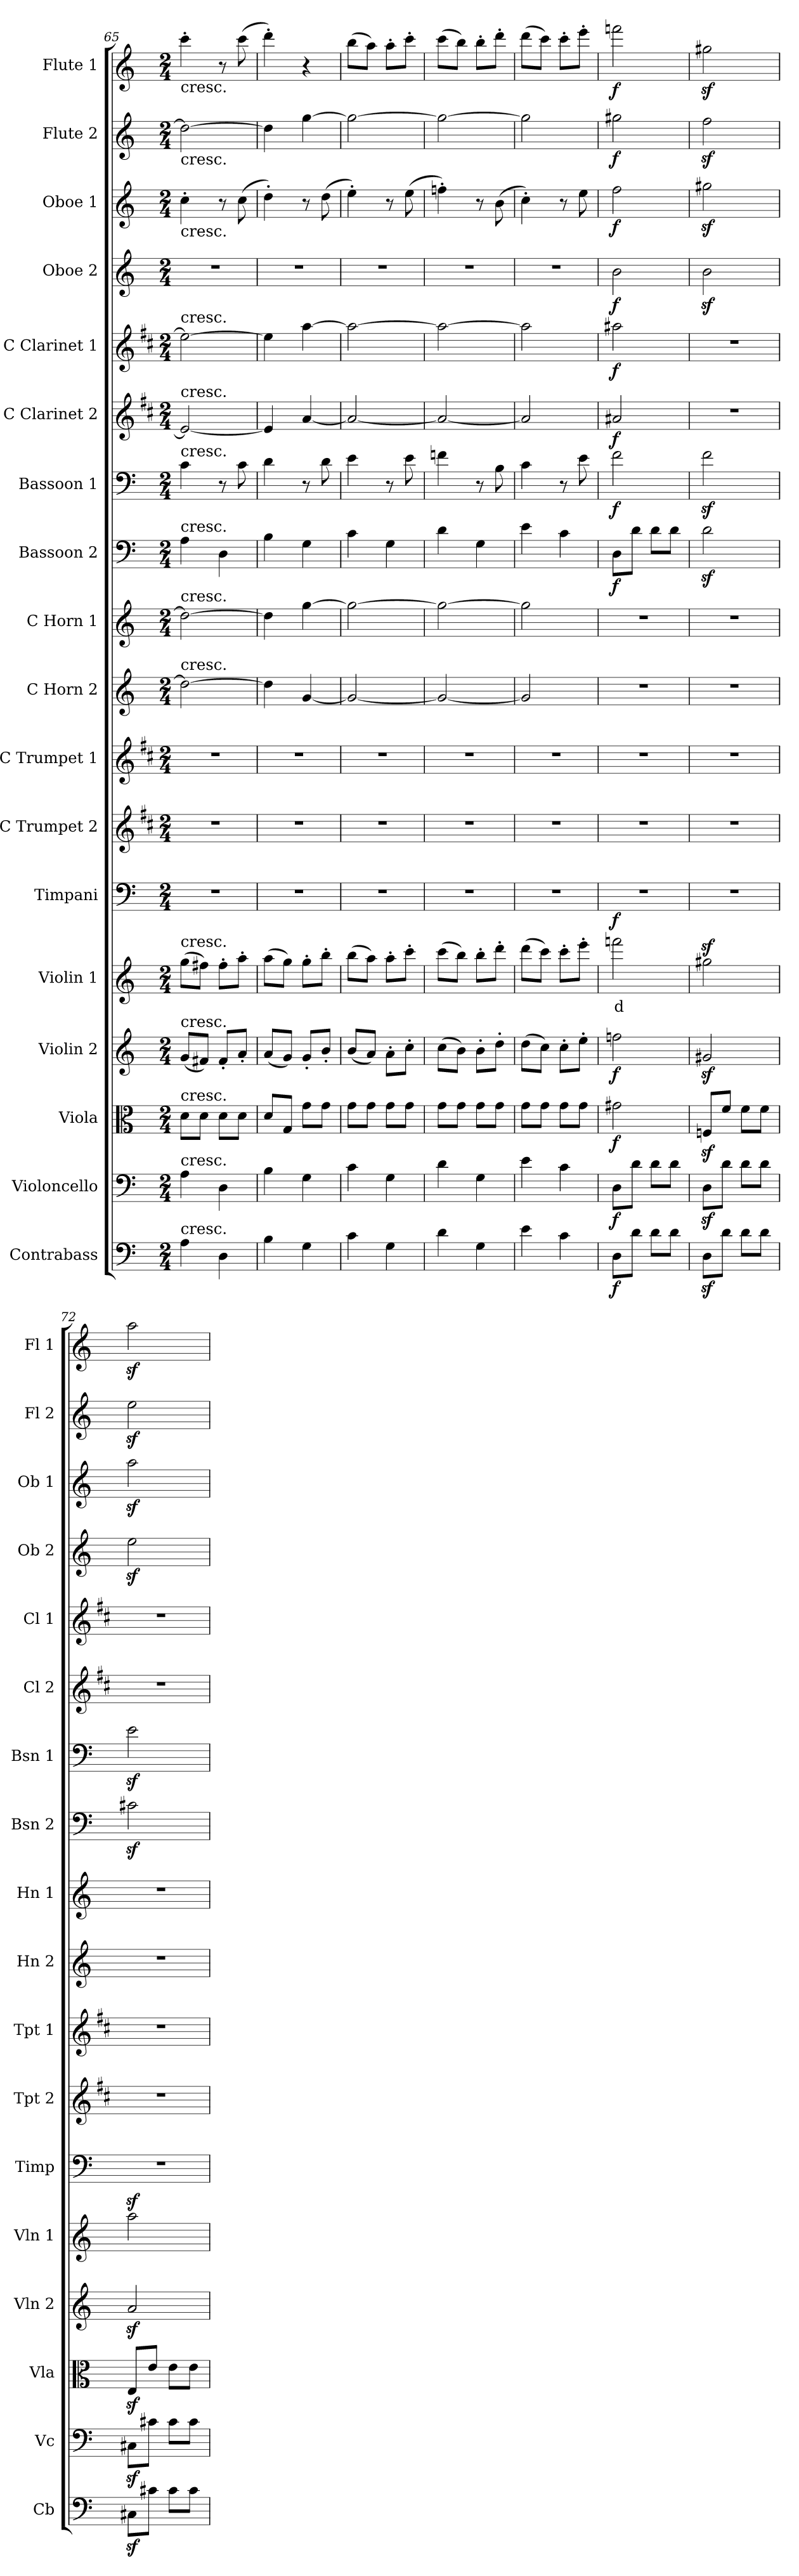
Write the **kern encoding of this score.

**kern	**dynam	**kern	**dynam	**kern	**dynam	**kern	**dynam	**kern	**text	**dynam	**kern	**kern	**kern	**kern	**kern	**kern	**dynam	**kern	**dynam	**kern	**dynam	**kern	**dynam	**kern	**dynam	**kern	**dynam	**kern	**dynam	**kern	**dynam
*part18	*part18	*part17	*part17	*part16	*part16	*part15	*part15	*part14	*part14	*part14	*part13	*part12	*part11	*part10	*part9	*part8	*part8	*part7	*part7	*part6	*part6	*part5	*part5	*part4	*part4	*part3	*part3	*part2	*part2	*part1	*part1
*staff18	*staff18	*staff17	*staff17	*staff16	*staff16	*staff15	*staff15	*staff14	*staff14	*staff14	*staff13	*staff12	*staff11	*staff10	*staff9	*staff8	*staff8	*staff7	*staff7	*staff6	*staff6	*staff5	*staff5	*staff4	*staff4	*staff3	*staff3	*staff2	*staff2	*staff1	*staff1
*I"Contrabass	*	*I"Violoncello	*	*I"Viola	*	*I"Violin 2	*	*I"Violin 1	*	*	*I"Timpani	*I"C Trumpet 2	*I"C Trumpet 1	*I"C Horn 2	*I"C Horn 1	*I"Bassoon 2	*	*I"Bassoon 1	*	*I"C Clarinet 2	*	*I"C Clarinet 1	*	*I"Oboe 2	*	*I"Oboe 1	*	*I"Flute 2	*	*I"Flute 1	*
*I'Cb	*	*I'Vc	*	*I'Vla	*	*I'Vln 2	*	*I'Vln 1	*	*	*I'Timp	*I'Tpt 2	*I'Tpt 1	*I'Hn 2	*I'Hn 1	*I'Bsn 2	*	*I'Bsn 1	*	*I'Cl 2	*	*I'Cl 1	*	*I'Ob 2	*	*I'Ob 1	*	*I'Fl 2	*	*I'Fl 1	*
*clefF4	*	*clefF4	*	*clefC3	*	*clefG2	*	*clefG2	*	*	*clefF4	*clefG2	*clefG2	*clefG2	*clefG2	*clefF4	*	*clefF4	*	*clefG2	*	*clefG2	*	*clefG2	*	*clefG2	*	*clefG2	*	*clefG2	*
*ITrd7c12	*	*	*	*	*	*	*	*	*	*	*	*ITrd1c2	*ITrd1c2	*ITrd7c12	*ITrd7c12	*	*	*	*	*ITrd1c2	*	*ITrd1c2	*	*	*	*	*	*	*	*	*
*k[]	*	*k[]	*	*k[]	*	*k[]	*	*k[]	*	*	*k[]	*k[]	*k[]	*k[]	*k[]	*k[]	*	*k[]	*	*k[]	*	*k[]	*	*k[]	*	*k[]	*	*k[]	*	*k[]	*
*M2/4	*	*M2/4	*	*M2/4	*	*M2/4	*	*M2/4	*	*	*M2/4	*M2/4	*M2/4	*M2/4	*M2/4	*M2/4	*	*M2/4	*	*M2/4	*	*M2/4	*	*M2/4	*	*M2/4	*	*M2/4	*	*M2/4	*
=65	=65	=65	=65	=65	=65	=65	=65	=65	=65	=65	=65	=65	=65	=65	=65	=65	=65	=65	=65	=65	=65	=65	=65	=65	=65	=65	=65	=65	=65	=65	=65
!	!	!	!	!	!	!	!	!	!	!	!	!	!	!	!	!	!	!	!	!	!	!	!	!	!	!	!	!	!	!LO:TX:b:t=cresc.	!
!	!	!	!	!	!	!	!	!	!	!	!	!	!	!	!	!	!	!	!	!	!	!	!	!	!	!	!	!LO:TX:b:t=cresc.	!	!	!
!	!	!	!	!	!	!	!	!	!	!	!	!	!	!	!	!	!	!	!	!	!	!	!	!	!	!LO:TX:b:t=cresc.	!	!	!	!	!
!	!	!	!	!	!	!	!	!	!	!	!	!	!	!	!	!	!	!	!	!	!	!LO:TX:a:t=cresc.	!	!	!	!	!	!	!	!	!
!	!	!	!	!	!	!	!	!	!	!	!	!	!	!	!	!	!	!	!	!LO:TX:a:t=cresc.	!	!	!	!	!	!	!	!	!	!	!
!	!	!	!	!	!	!	!	!	!	!	!	!	!	!	!	!	!	!LO:TX:a:t=cresc.	!	!	!	!	!	!	!	!	!	!	!	!	!
!	!	!	!	!	!	!	!	!	!	!	!	!	!	!	!	!LO:TX:a:t=cresc.	!	!	!	!	!	!	!	!	!	!	!	!	!	!	!
!	!	!	!	!	!	!	!	!	!	!	!	!	!	!	!LO:TX:a:t=cresc.	!	!	!	!	!	!	!	!	!	!	!	!	!	!	!	!
!	!	!	!	!	!	!	!	!	!	!	!	!	!	!LO:TX:a:t=cresc.	!	!	!	!	!	!	!	!	!	!	!	!	!	!	!	!	!
!	!	!	!	!	!	!	!	!LO:TX:a:t=cresc.	!	!	!	!	!	!	!	!	!	!	!	!	!	!	!	!	!	!	!	!	!	!	!
!	!	!	!	!	!	!LO:TX:a:t=cresc.	!	!	!	!	!	!	!	!	!	!	!	!	!	!	!	!	!	!	!	!	!	!	!	!	!
!	!	!	!	!LO:TX:a:t=cresc.	!	!	!	!	!	!	!	!	!	!	!	!	!	!	!	!	!	!	!	!	!	!	!	!	!	!	!
!	!	!LO:TX:a:t=cresc.	!	!	!	!	!	!	!	!	!	!	!	!	!	!	!	!	!	!	!	!	!	!	!	!	!	!	!	!	!
!LO:TX:a:t=cresc.	!	!	!	!	!	!	!	!	!	!	!	!	!	!	!	!	!	!	!	!	!	!	!	!	!	!	!	!	!	!	!
4AA\	.	4A\	.	8d\L	.	(8g/L	.	(8gg\L	.	.	2r	2r	2r	2d\_	2d\_	4A\	.	4c\	.	2d/_	.	2dd\_	.	2r	.	4cc'\	.	2dd\_	.	4ccc'\	.
.	.	.	.	8d\J	.	8f#X/J)	.	8ff#X\J)	.	.	.	.	.	.	.	.	.	.	.	.	.	.	.	.	.	.	.	.	.	.	.
4DD\	.	4D\	.	8d\L	.	8f#'/L	.	8ff#'\L	.	.	.	.	.	.	.	4D\	.	8r	.	.	.	.	.	.	.	8r	.	.	.	8r	.
.	.	.	.	8d\J	.	8a'/J	.	8aa'\J	.	.	.	.	.	.	.	.	.	8c\	.	.	.	.	.	.	.	(8cc\	.	.	.	(8ccc\	.
=66	=66	=66	=66	=66	=66	=66	=66	=66	=66	=66	=66	=66	=66	=66	=66	=66	=66	=66	=66	=66	=66	=66	=66	=66	=66	=66	=66	=66	=66	=66	=66
4BB\	.	4B\	.	8d/L	.	(8a/L	.	(8aa\L	.	.	2r	2r	2r	4d\]	4d\]	4B\	.	4d\	.	4d/]	.	4dd\]	.	2r	.	4dd'\)	.	4dd\]	.	4ddd'\)	.
.	.	.	.	8G/J	.	8g/J)	.	8gg\J)	.	.	.	.	.	.	.	.	.	.	.	.	.	.	.	.	.	.	.	.	.	.	.
4GG\	.	4G\	.	8g\L	.	8g'/L	.	8gg'\L	.	.	.	.	.	[4G/	[4g\	4G\	.	8r	.	[4g/	.	[4gg\	.	.	.	8r	.	[4gg\	.	4r	.
.	.	.	.	8g\J	.	8b'/J	.	8bb'\J	.	.	.	.	.	.	.	.	.	8d\	.	.	.	.	.	.	.	(8dd\	.	.	.	.	.
!!LO:PB:g=z
=67	=67	=67	=67	=67	=67	=67	=67	=67	=67	=67	=67	=67	=67	=67	=67	=67	=67	=67	=67	=67	=67	=67	=67	=67	=67	=67	=67	=67	=67	=67	=67
4C\	.	4c\	.	8g\L	.	(8b/L	.	(8bb\L	.	.	2r	2r	2r	2G/_	2g\_	4c\	.	4e\	.	2g/_	.	2gg\_	.	2r	.	4ee'\)	.	2gg\_	.	(8bb\L	.
.	.	.	.	8g\J	.	8a/J)	.	8aa\J)	.	.	.	.	.	.	.	.	.	.	.	.	.	.	.	.	.	.	.	.	.	8aa\J)	.
4GG\	.	4G\	.	8g\L	.	8a'\L	.	8aa'\L	.	.	.	.	.	.	.	4G\	.	8r	.	.	.	.	.	.	.	8r	.	.	.	8aa'\L	.
.	.	.	.	8g\J	.	8cc'\J	.	8ccc'\J	.	.	.	.	.	.	.	.	.	8e\	.	.	.	.	.	.	.	(8ee\	.	.	.	8ccc'\J	.
=68	=68	=68	=68	=68	=68	=68	=68	=68	=68	=68	=68	=68	=68	=68	=68	=68	=68	=68	=68	=68	=68	=68	=68	=68	=68	=68	=68	=68	=68	=68	=68
4D\	.	4d\	.	8g\L	.	(8cc\L	.	(8ccc\L	.	.	2r	2r	2r	2G/_	2g\_	4d\	.	4fn\	.	2g/_	.	2gg\_	.	2r	.	4ffn'\)	.	2gg\_	.	(8ccc\L	.
.	.	.	.	8g\J	.	8b\J)	.	8bb\J)	.	.	.	.	.	.	.	.	.	.	.	.	.	.	.	.	.	.	.	.	.	8bb\J)	.
4GG\	.	4G\	.	8g\L	.	8b'\L	.	8bb'\L	.	.	.	.	.	.	.	4G\	.	8r	.	.	.	.	.	.	.	8r	.	.	.	8bb'\L	.
.	.	.	.	8g\J	.	8dd'\J	.	8ddd'\J	.	.	.	.	.	.	.	.	.	8B\	.	.	.	.	.	.	.	(8b\	.	.	.	8ddd'\J	.
=69	=69	=69	=69	=69	=69	=69	=69	=69	=69	=69	=69	=69	=69	=69	=69	=69	=69	=69	=69	=69	=69	=69	=69	=69	=69	=69	=69	=69	=69	=69	=69
4E\	.	4e\	.	8g\L	.	(8dd\L	.	(8ddd\L	.	.	2r	2r	2r	2G/]	2g\]	4e\	.	4c\	.	2g/]	.	2gg\]	.	2r	.	4cc'\)	.	2gg\]	.	(8ddd\L	.
.	.	.	.	8g\J	.	8cc\J)	.	8ccc\J)	.	.	.	.	.	.	.	.	.	.	.	.	.	.	.	.	.	.	.	.	.	8ccc\J)	.
4C\	.	4c\	.	8g\L	.	8cc'\L	.	8ccc'\L	.	.	.	.	.	.	.	4c\	.	8r	.	.	.	.	.	.	.	8r	.	.	.	8ccc'\L	.
.	.	.	.	8g\J	.	8ee'\J	.	8eee'\J	.	.	.	.	.	.	.	.	.	8e\	.	.	.	.	.	.	.	8ee\	.	.	.	8eee'\J	.
=70	=70	=70	=70	=70	=70	=70	=70	=70	=70	=70	=70	=70	=70	=70	=70	=70	=70	=70	=70	=70	=70	=70	=70	=70	=70	=70	=70	=70	=70	=70	=70
!	!LO:DY:b	!	!LO:DY:b	!	!LO:DY:b	!	!LO:DY:b	!	!LO:LY:b:color=#FF0000	!LO:DY:b	!	!	!	!	!	!	!LO:DY:b	!	!LO:DY:b	!	!LO:DY:b	!	!LO:DY:b	!	!LO:DY:b	!	!LO:DY:b	!	!LO:DY:b	!	!LO:DY:b
8DD\L	f	8D\L	f	2g#X\	f	2ffn\	f	2fffn\	d	f	2r	2r	2r	2r	2r	8D\L	f	2f\	f	2g#X/	f	2gg#X\	f	2b\	f	2ff\	f	2gg#X\	f	2fffn\	f
8D\J	.	8d\J	.	.	.	.	.	.	.	.	.	.	.	.	.	8d\J	.	.	.	.	.	.	.	.	.	.	.	.	.	.	.
8D\L	.	8d\L	.	.	.	.	.	.	.	.	.	.	.	.	.	8d\L	.	.	.	.	.	.	.	.	.	.	.	.	.	.	.
8D\J	.	8d\J	.	.	.	.	.	.	.	.	.	.	.	.	.	8d\J	.	.	.	.	.	.	.	.	.	.	.	.	.	.	.
=71	=71	=71	=71	=71	=71	=71	=71	=71	=71	=71	=71	=71	=71	=71	=71	=71	=71	=71	=71	=71	=71	=71	=71	=71	=71	=71	=71	=71	=71	=71	=71
8DDz<\L	.	8Dz<\L	.	8Fnz</L	.	2g#Xz</	.	2gg#Xz<\	.	.	2r	2r	2r	2r	2r	2dz<\	.	2fz<\	.	2r	.	2r	.	2bz<\	.	2gg#Xz<\	.	2ffz<\	.	2gg#Xz<\	.
8D\J	.	8d\J	.	8f/J	.	.	.	.	.	.	.	.	.	.	.	.	.	.	.	.	.	.	.	.	.	.	.	.	.	.	.
8D\L	.	8d\L	.	8f\L	.	.	.	.	.	.	.	.	.	.	.	.	.	.	.	.	.	.	.	.	.	.	.	.	.	.	.
8D\J	.	8d\J	.	8f\J	.	.	.	.	.	.	.	.	.	.	.	.	.	.	.	.	.	.	.	.	.	.	.	.	.	.	.
=72	=72	=72	=72	=72	=72	=72	=72	=72	=72	=72	=72	=72	=72	=72	=72	=72	=72	=72	=72	=72	=72	=72	=72	=72	=72	=72	=72	=72	=72	=72	=72
8CC#Xz<\L	.	8C#Xz<\L	.	8Ez</L	.	2az</	.	2aaz<\	.	.	2r	2r	2r	2r	2r	2c#Xz<\	.	2ez<\	.	2r	.	2r	.	2eez<\	.	2aaz<\	.	2eez<\	.	2aaz<\	.
8C#X\J	.	8c#X\J	.	8e/J	.	.	.	.	.	.	.	.	.	.	.	.	.	.	.	.	.	.	.	.	.	.	.	.	.	.	.
8C#\L	.	8c#\L	.	8e\L	.	.	.	.	.	.	.	.	.	.	.	.	.	.	.	.	.	.	.	.	.	.	.	.	.	.	.
8C#\J	.	8c#\J	.	8e\J	.	.	.	.	.	.	.	.	.	.	.	.	.	.	.	.	.	.	.	.	.	.	.	.	.	.	.
=	=	=	=	=	=	=	=	=	=	=	=	=	=	=	=	=	=	=	=	=	=	=	=	=	=	=	=	=	=	=	=
*-	*-	*-	*-	*-	*-	*-	*-	*-	*-	*-	*-	*-	*-	*-	*-	*-	*-	*-	*-	*-	*-	*-	*-	*-	*-	*-	*-	*-	*-	*-	*-
